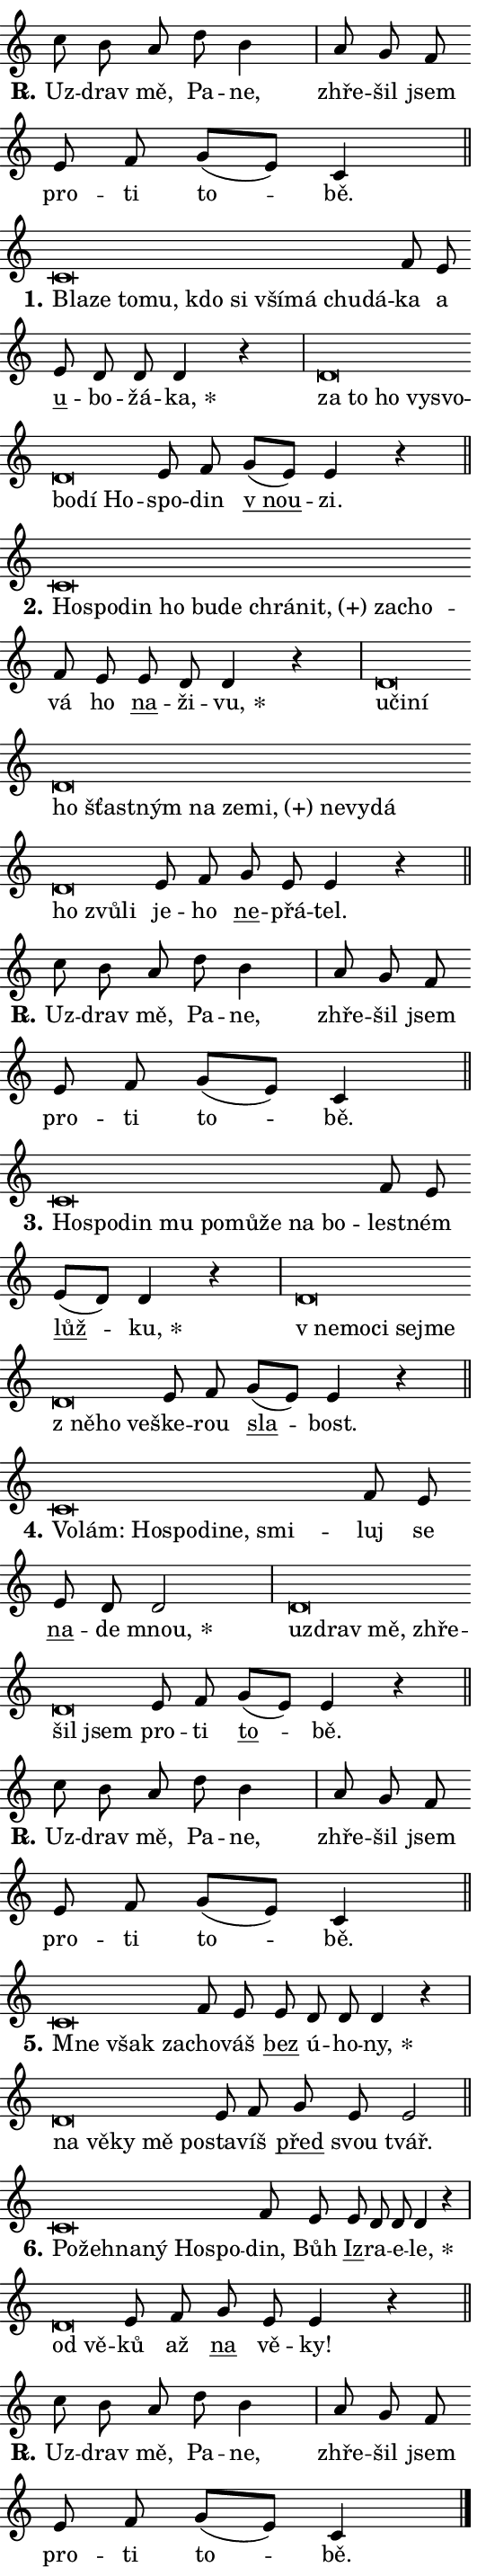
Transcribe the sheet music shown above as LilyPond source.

\version "2.24.0"
\header { tagline = "" }
\paper {
  indent = 0\cm
  top-margin = 0\cm
  right-margin = 0.13\cm % to fit lyric hyphens
  bottom-margin = 0\cm
  left-margin = 0\cm
  paper-width = 9\cm
  page-breaking = #ly:one-page-breaking
  system-system-spacing.basic-distance = #11
  score-system-spacing.basic-distance = #11
  ragged-last = ##f
}


%% Author: Thomas Morley
%% https://lists.gnu.org/archive/html/lilypond-user/2020-05/msg00002.html
#(define (line-position grob)
"Returns position of @var[grob} in current system:
   @code{'start}, if at first time-step
   @code{'end}, if at last time-step
   @code{'middle} otherwise
"
  (let* ((col (ly:item-get-column grob))
         (ln (ly:grob-object col 'left-neighbor))
         (rn (ly:grob-object col 'right-neighbor))
         (col-to-check-left (if (ly:grob? ln) ln col))
         (col-to-check-right (if (ly:grob? rn) rn col))
         (break-dir-left
           (and
             (ly:grob-property col-to-check-left 'non-musical #f)
             (ly:item-break-dir col-to-check-left)))
         (break-dir-right
           (and
             (ly:grob-property col-to-check-right 'non-musical #f)
             (ly:item-break-dir col-to-check-right))))
        (cond ((eqv? 1 break-dir-left) 'start)
              ((eqv? -1 break-dir-right) 'end)
              (else 'middle))))

#(define (tranparent-at-line-position vctor)
  (lambda (grob)
  "Relying on @code{line-position} select the relevant enry from @var{vctor}.
Used to determine transparency,"
    (case (line-position grob)
      ((end) (not (vector-ref vctor 0)))
      ((middle) (not (vector-ref vctor 1)))
      ((start) (not (vector-ref vctor 2))))))

noteHeadBreakVisibility =
#(define-music-function (break-visibility)(vector?)
"Makes @code{NoteHead}s transparent relying on @var{break-visibility}"
#{
  \override NoteHead.transparent =
    #(tranparent-at-line-position break-visibility)
#})

#(define delete-ledgers-for-transparent-note-heads
  (lambda (grob)
    "Reads whether a @code{NoteHead} is transparent.
If so this @code{NoteHead} is removed from @code{'note-heads} from
@var{grob}, which is supposed to be @code{LedgerLineSpanner}.
As a result ledgers are not printed for this @code{NoteHead}"
    (let* ((nhds-array (ly:grob-object grob 'note-heads))
           (nhds-list
             (if (ly:grob-array? nhds-array)
                 (ly:grob-array->list nhds-array)
                 '()))
           ;; Relies on the transparent-property being done before
           ;; Staff.LedgerLineSpanner.after-line-breaking is executed.
           ;; This is fragile ...
           (to-keep
             (remove
               (lambda (nhd)
                 (ly:grob-property nhd 'transparent #f))
               nhds-list)))
      ;; TODO find a better method to iterate over grob-arrays, similiar
      ;; to filter/remove etc for lists
      ;; For now rebuilt from scratch
      (set! (ly:grob-object grob 'note-heads)  '())
      (for-each
        (lambda (nhd)
          (ly:pointer-group-interface::add-grob grob 'note-heads nhd))
        to-keep))))

squashNotes = {
  \override NoteHead.X-extent = #'(-0.2 . 0.2)
  \override NoteHead.Y-extent = #'(-0.75 . 0)
  \override NoteHead.stencil =
    #(lambda (grob)
       (let ((pos (ly:grob-property grob 'staff-position)))
         (begin
           (if (< pos -7) (display "ERROR: Lower brevis then expected\n") (display ""))
           (if (<= pos -6) ly:text-interface::print ly:note-head::print))))
}
unSquashNotes = {
  \revert NoteHead.X-extent
  \revert NoteHead.Y-extent
  \revert NoteHead.stencil
}

hideNotes = \noteHeadBreakVisibility #begin-of-line-visible
unHideNotes = \noteHeadBreakVisibility #all-visible

% work-around for resetting accidentals
% https://lilypond.org/doc/v2.23/Documentation/notation/displaying-rhythms#unmetered-music
cadenzaMeasure = {
  \cadenzaOff
  \partial 1024 s1024
  \cadenzaOn
}

#(define-markup-command (accent layout props text) (markup?)
  "Underline accented syllable"
  (interpret-markup layout props
    #{\markup \override #'(offset . 4.3) \underline { #text }#}))

responsum = \markup \concat {
  "R" \hspace #-1.05 \path #0.1 #'((moveto 0 0.07) (lineto 0.9 0.8)) \hspace #0.05 "."
}

spaceSize = #0.6828661417322834 % exact space size for TeX Gyre Schola

\layout {
  \context {
    \Staff
    \remove "Time_signature_engraver"
    \override LedgerLineSpanner.after-line-breaking = #delete-ledgers-for-transparent-note-heads
  }
  \context {
    \Lyrics {
      \override LyricSpace.minimum-distance = \spaceSize
      \override LyricText.font-name = #"TeX Gyre Schola"
      \override LyricText.font-size = 1
      \override StanzaNumber.font-name = #"TeX Gyre Schola Bold"
      \override StanzaNumber.font-size = 1
    }
  }
  \context {
    \Score 
    \override NoteHead.text =
      #(lambda (grob) 
        (let ((pos (ly:grob-property grob 'staff-position)))
          #{\markup {
            \combine
              \halign #-0.55 \raise #(if (= pos -6) 0 0.5) \override #'(thickness . 2) \draw-line #'(3.2 . 0)
              \musicglyph "noteheads.sM1"
          }#}))
  }
}

% magnetic-lyrics.ily
%
%   written by
%     Jean Abou Samra <jean@abou-samra.fr>
%     Werner Lemberg <wl@gnu.org>
%
%   adapted by
%     Jiri Hon <jiri.hon@gmail.com>
%
% Version 2022-Apr-15

% https://www.mail-archive.com/lilypond-user@gnu.org/msg149350.html

#(define (Left_hyphen_pointer_engraver context)
   "Collect syllable-hyphen-syllable occurrences in lyrics and store
them in properties.  This engraver only looks to the left.  For
example, if the lyrics input is @code{foo -- bar}, it does the
following.

@itemize @bullet
@item
Set the @code{text} property of the @code{LyricHyphen} grob between
@q{foo} and @q{bar} to @code{foo}.

@item
Set the @code{left-hyphen} property of the @code{LyricText} grob with
text @q{foo} to the @code{LyricHyphen} grob between @q{foo} and
@q{bar}.
@end itemize

Use this auxiliary engraver in combination with the
@code{lyric-@/text::@/apply-@/magnetic-@/offset!} hook."
   (let ((hyphen #f)
         (text #f))
     (make-engraver
      (acknowledgers
       ((lyric-syllable-interface engraver grob source-engraver)
        (set! text grob)))
      (end-acknowledgers
       ((lyric-hyphen-interface engraver grob source-engraver)
        ;(when (not (grob::has-interface grob 'lyric-space-interface))
          (set! hyphen grob)));)
      ((stop-translation-timestep engraver)
       (when (and text hyphen)
         (ly:grob-set-object! text 'left-hyphen hyphen))
       (set! text #f)
       (set! hyphen #f)))))

#(define (lyric-text::apply-magnetic-offset! grob)
   "If the space between two syllables is less than the value in
property @code{LyricText@/.details@/.squash-threshold}, move the right
syllable to the left so that it gets concatenated with the left
syllable.

Use this function as a hook for
@code{LyricText@/.after-@/line-@/breaking} if the
@code{Left_@/hyphen_@/pointer_@/engraver} is active."
   (let ((hyphen (ly:grob-object grob 'left-hyphen #f)))
     (when hyphen
       (let ((left-text (ly:spanner-bound hyphen LEFT)))
         (when (grob::has-interface left-text 'lyric-syllable-interface)
           (let* ((common (ly:grob-common-refpoint grob left-text X))
                  (this-x-ext (ly:grob-extent grob common X))
                  (left-x-ext
                   (begin
                     ;; Trigger magnetism for left-text.
                     (ly:grob-property left-text 'after-line-breaking)
                     (ly:grob-extent left-text common X)))
                  ;; `delta` is the gap width between two syllables.
                  (delta (- (interval-start this-x-ext)
                            (interval-end left-x-ext)))
                  (details (ly:grob-property grob 'details))
                  (threshold (assoc-get 'squash-threshold details 0.2)))
             (when (< delta threshold)
               (let* (;; We have to manipulate the input text so that
                      ;; ligatures crossing syllable boundaries are not
                      ;; disabled.  For languages based on the Latin
                      ;; script this is essentially a beautification.
                      ;; However, for non-Western scripts it can be a
                      ;; necessity.
                      (lt (ly:grob-property left-text 'text))
                      (rt (ly:grob-property grob 'text))
                      (is-space (grob::has-interface hyphen 'lyric-space-interface))
                      (space (if is-space " " ""))
                      (extra-delta (if is-space spaceSize 0))
                      ;; Append new syllable.
                      (ltrt-space (if (and (string? lt) (string? rt))
                                (string-append lt space rt)
                                (make-concat-markup (list lt space rt))))
                      ;; Right-align `ltrt` to the right side.
                      (ltrt-space-markup (grob-interpret-markup
                               grob
                               (make-translate-markup
                                (cons (interval-length this-x-ext) 0)
                                (make-right-align-markup ltrt-space)))))
                 (begin
                   ;; Don't print `left-text`.
                   (ly:grob-set-property! left-text 'stencil #f)
                   ;; Set text and stencil (which holds all collected
                   ;; syllables so far) and shift it to the left.
                   (ly:grob-set-property! grob 'text ltrt-space)
                   (ly:grob-set-property! grob 'stencil ltrt-space-markup)
                   (ly:grob-translate-axis! grob (- (- delta extra-delta)) X))))))))))


#(define (lyric-hyphen::displace-bounds-first grob)
   ;; Make very sure this callback isn't triggered too early.
   (let ((left (ly:spanner-bound grob LEFT))
         (right (ly:spanner-bound grob RIGHT)))
     (ly:grob-property left 'after-line-breaking)
     (ly:grob-property right 'after-line-breaking)
     (ly:lyric-hyphen::print grob)))

squashThreshold = #0.4

\layout {
  \context {
    \Lyrics
    \consists #Left_hyphen_pointer_engraver
    \override LyricText.after-line-breaking =
      #lyric-text::apply-magnetic-offset!
    \override LyricHyphen.stencil = #lyric-hyphen::displace-bounds-first
    \override LyricText.details.squash-threshold = \squashThreshold
    \override LyricHyphen.minimum-distance = 0
    \override LyricHyphen.minimum-length = \squashThreshold
  }
}

squashText = \override LyricText.details.squash-threshold = 9999
unSquashText = \override LyricText.details.squash-threshold = \squashThreshold

leftText = \override LyricText.self-alignment-X = #LEFT
unLeftText = \revert LyricText.self-alignment-X

starOffset = #(lambda (grob) 
                (let ((x_offset (ly:self-alignment-interface::aligned-on-x-parent grob)))
                  (if (= x_offset 0) 0 (+ x_offset 1.2))))

star = #(define-music-function (syllable)(string?)
"Append star separator at the end of a syllable"
#{
  \once \override LyricText.X-offset = #starOffset
  \lyricmode { \markup {
    #syllable
    \override #'((font-name . "TeX Gyre Schola Bold")) \hspace #0.2 \lower #0.65 \larger "*"
  } }
#})

starAccent = #(define-music-function (syllable)(string?)
"Append star separator at the end of a syllable and make accent"
#{
  \once \override LyricText.X-offset = #starOffset
  \lyricmode { \markup {
    \accent #syllable
    \override #'((font-name . "TeX Gyre Schola Bold")) \hspace #0.2 \lower #0.65 \larger "*"
  } }
#})

breath = #(define-music-function (syllable)(string?)
"Append breathing indicator at the end of a syllable"
#{
  \lyricmode { \markup { #syllable "+" } }
#})

optionalBreath = #(define-music-function (syllable)(string?)
"Append optional breathing indicator at the end of a syllable"
#{
  \lyricmode { \markup { #syllable "(+)" } }
#})


\score {
    <<
        \new Voice = "melody" { \cadenzaOn \key c \major \relative { c''8 b a d b4 \cadenzaMeasure \bar "|" a8 g f \bar "" e f g[( e)] c4 \cadenzaMeasure \bar "||" \break } }
        \new Lyrics \lyricsto "melody" { \lyricmode { \set stanza = \responsum
Uz -- drav mě, Pa -- ne, zhře -- šil jsem pro -- ti to -- bě. } }
    >>
    \layout {}
}

\score {
    <<
        \new Voice = "melody" { \cadenzaOn \key c \major \relative { \squashNotes c'\breve*1/16 \hideNotes \breve*1/16 \bar "" \breve*1/16 \bar "" \breve*1/16 \bar "" \breve*1/16 \bar "" \breve*1/16 \bar "" \breve*1/16 \bar "" \breve*1/16 \bar "" \breve*1/16 \breve*1/16 \bar "" \unHideNotes \unSquashNotes f8 e \bar "" e d d d4 r \cadenzaMeasure \bar "|" \squashNotes d\breve*1/16 \hideNotes \breve*1/16 \bar "" \breve*1/16 \bar "" \breve*1/16 \bar "" \breve*1/16 \bar "" \breve*1/16 \bar "" \breve*1/16 \breve*1/16 \bar "" \unHideNotes \unSquashNotes e8 f \bar "" g[( e)] e4 r \cadenzaMeasure \bar "||" \break } }
        \new Lyrics \lyricsto "melody" { \lyricmode { \set stanza = "1."
\leftText Bla -- \squashText ze to -- mu, kdo si vší -- má chu -- dá -- \unLeftText \unSquashText ka a \markup \accent u -- bo -- žá -- \star ka, \leftText za \squashText to ho vy -- svo -- bo -- dí Ho -- \unLeftText \unSquashText spo -- din \markup \accent "v nou" -- zi. } }
    >>
    \layout {}
}

\score {
    <<
        \new Voice = "melody" { \cadenzaOn \key c \major \relative { \squashNotes c'\breve*1/16 \hideNotes \breve*1/16 \bar "" \breve*1/16 \bar "" \breve*1/16 \bar "" \breve*1/16 \bar "" \breve*1/16 \bar "" \breve*1/16 \bar "" \breve*1/16 \bar "" \breve*1/16 \breve*1/16 \bar "" \unHideNotes \unSquashNotes f8 e \bar "" e d d4 r \cadenzaMeasure \bar "|" \squashNotes d\breve*1/16 \hideNotes \breve*1/16 \bar "" \breve*1/16 \bar "" \breve*1/16 \bar "" \breve*1/16 \bar "" \breve*1/16 \bar "" \breve*1/16 \bar "" \breve*1/16 \bar "" \breve*1/16 \bar "" \breve*1/16 \bar "" \breve*1/16 \bar "" \breve*1/16 \bar "" \breve*1/16 \bar "" \breve*1/16 \breve*1/16 \bar "" \unHideNotes \unSquashNotes e8 f \bar "" g e e4 r \cadenzaMeasure \bar "||" \break } }
        \new Lyrics \lyricsto "melody" { \lyricmode { \set stanza = "2."
\leftText Ho -- \squashText spo -- din ho bu -- de chrá -- \optionalBreath nit, za -- cho -- \unLeftText \unSquashText vá ho \markup \accent na -- ži -- \star vu, \leftText u -- \squashText či -- ní ho šťast -- ným na ze -- \optionalBreath mi, ne -- vy -- dá ho zvů -- li \unLeftText \unSquashText je -- ho \markup \accent ne -- přá -- tel. } }
    >>
    \layout {}
}

\score {
    <<
        \new Voice = "melody" { \cadenzaOn \key c \major \relative { c''8 b a d b4 \cadenzaMeasure \bar "|" a8 g f \bar "" e f g[( e)] c4 \cadenzaMeasure \bar "||" \break } }
        \new Lyrics \lyricsto "melody" { \lyricmode { \set stanza = \responsum
Uz -- drav mě, Pa -- ne, zhře -- šil jsem pro -- ti to -- bě. } }
    >>
    \layout {}
}

\score {
    <<
        \new Voice = "melody" { \cadenzaOn \key c \major \relative { \squashNotes c'\breve*1/16 \hideNotes \breve*1/16 \bar "" \breve*1/16 \bar "" \breve*1/16 \bar "" \breve*1/16 \bar "" \breve*1/16 \bar "" \breve*1/16 \bar "" \breve*1/16 \breve*1/16 \bar "" \unHideNotes \unSquashNotes f8 e \bar "" e[( d)] d4 r \cadenzaMeasure \bar "|" \squashNotes d\breve*1/16 \hideNotes \breve*1/16 \bar "" \breve*1/16 \bar "" \breve*1/16 \bar "" \breve*1/16 \bar "" \breve*1/16 \bar "" \breve*1/16 \breve*1/16 \bar "" \unHideNotes \unSquashNotes e8 f \bar "" g[( e)] e4 r \cadenzaMeasure \bar "||" \break } }
        \new Lyrics \lyricsto "melody" { \lyricmode { \set stanza = "3."
\leftText Ho -- \squashText spo -- din mu po -- mů -- že na bo -- \unLeftText \unSquashText lest -- ném \markup \accent lůž -- \star ku, \leftText "v ne" -- \squashText mo -- ci sej -- me "z ně" -- ho ve -- \unLeftText \unSquashText ške -- rou \markup \accent sla -- bost. } }
    >>
    \layout {}
}

\score {
    <<
        \new Voice = "melody" { \cadenzaOn \key c \major \relative { \squashNotes c'\breve*1/16 \hideNotes \breve*1/16 \bar "" \breve*1/16 \bar "" \breve*1/16 \bar "" \breve*1/16 \bar "" \breve*1/16 \breve*1/16 \bar "" \unHideNotes \unSquashNotes f8 e \bar "" e d d2 \cadenzaMeasure \bar "|" \squashNotes d\breve*1/16 \hideNotes \breve*1/16 \bar "" \breve*1/16 \bar "" \breve*1/16 \bar "" \breve*1/16 \breve*1/16 \bar "" \unHideNotes \unSquashNotes e8 f \bar "" g[( e)] e4 r \cadenzaMeasure \bar "||" \break } }
        \new Lyrics \lyricsto "melody" { \lyricmode { \set stanza = "4."
\leftText Vo -- \squashText lám: Ho -- spo -- di -- ne, smi -- \unLeftText \unSquashText luj se \markup \accent na -- de \star mnou, \leftText uz -- \squashText drav mě, zhře -- šil jsem \unLeftText \unSquashText pro -- ti \markup \accent to -- bě. } }
    >>
    \layout {}
}

\score {
    <<
        \new Voice = "melody" { \cadenzaOn \key c \major \relative { c''8 b a d b4 \cadenzaMeasure \bar "|" a8 g f \bar "" e f g[( e)] c4 \cadenzaMeasure \bar "||" \break } }
        \new Lyrics \lyricsto "melody" { \lyricmode { \set stanza = \responsum
Uz -- drav mě, Pa -- ne, zhře -- šil jsem pro -- ti to -- bě. } }
    >>
    \layout {}
}

\score {
    <<
        \new Voice = "melody" { \cadenzaOn \key c \major \relative { \squashNotes c'\breve*1/16 \hideNotes \breve*1/16 \breve*1/16 \bar "" \unHideNotes \unSquashNotes f8 e \bar "" e d d d4 r \cadenzaMeasure \bar "|" \squashNotes d\breve*1/16 \hideNotes \breve*1/16 \bar "" \breve*1/16 \bar "" \breve*1/16 \breve*1/16 \bar "" \unHideNotes \unSquashNotes e8 f \bar "" g e e2 \cadenzaMeasure \bar "||" \break } }
        \new Lyrics \lyricsto "melody" { \lyricmode { \set stanza = "5."
\leftText Mne \squashText však za -- \unLeftText \unSquashText cho -- váš \markup \accent bez ú -- ho -- \star ny, \leftText na \squashText vě -- ky mě po -- \unLeftText \unSquashText sta -- víš \markup \accent před svou tvář. } }
    >>
    \layout {}
}

\score {
    <<
        \new Voice = "melody" { \cadenzaOn \key c \major \relative { \squashNotes c'\breve*1/16 \hideNotes \breve*1/16 \bar "" \breve*1/16 \bar "" \breve*1/16 \bar "" \breve*1/16 \breve*1/16 \bar "" \unHideNotes \unSquashNotes f8 e \bar "" e d d d4 r \cadenzaMeasure \bar "|" \squashNotes d\breve*1/16 \hideNotes \breve*1/16 \bar "" \unHideNotes \unSquashNotes e8 f \bar "" g e e4 r \cadenzaMeasure \bar "||" \break } }
        \new Lyrics \lyricsto "melody" { \lyricmode { \set stanza = "6."
\leftText Po -- \squashText žeh -- na -- ný Ho -- spo -- \unLeftText \unSquashText din, Bůh \markup \accent Iz -- ra -- e -- \star le, \leftText od \squashText vě -- \unLeftText \unSquashText ků až \markup \accent na vě -- ky! } }
    >>
    \layout {}
}

\score {
    <<
        \new Voice = "melody" { \cadenzaOn \key c \major \relative { c''8 b a d b4 \cadenzaMeasure \bar "|" a8 g f \bar "" e f g[( e)] c4 \cadenzaMeasure \bar "||" \break } \bar "|." }
        \new Lyrics \lyricsto "melody" { \lyricmode { \set stanza = \responsum
Uz -- drav mě, Pa -- ne, zhře -- šil jsem pro -- ti to -- bě. } }
    >>
    \layout {}
}
